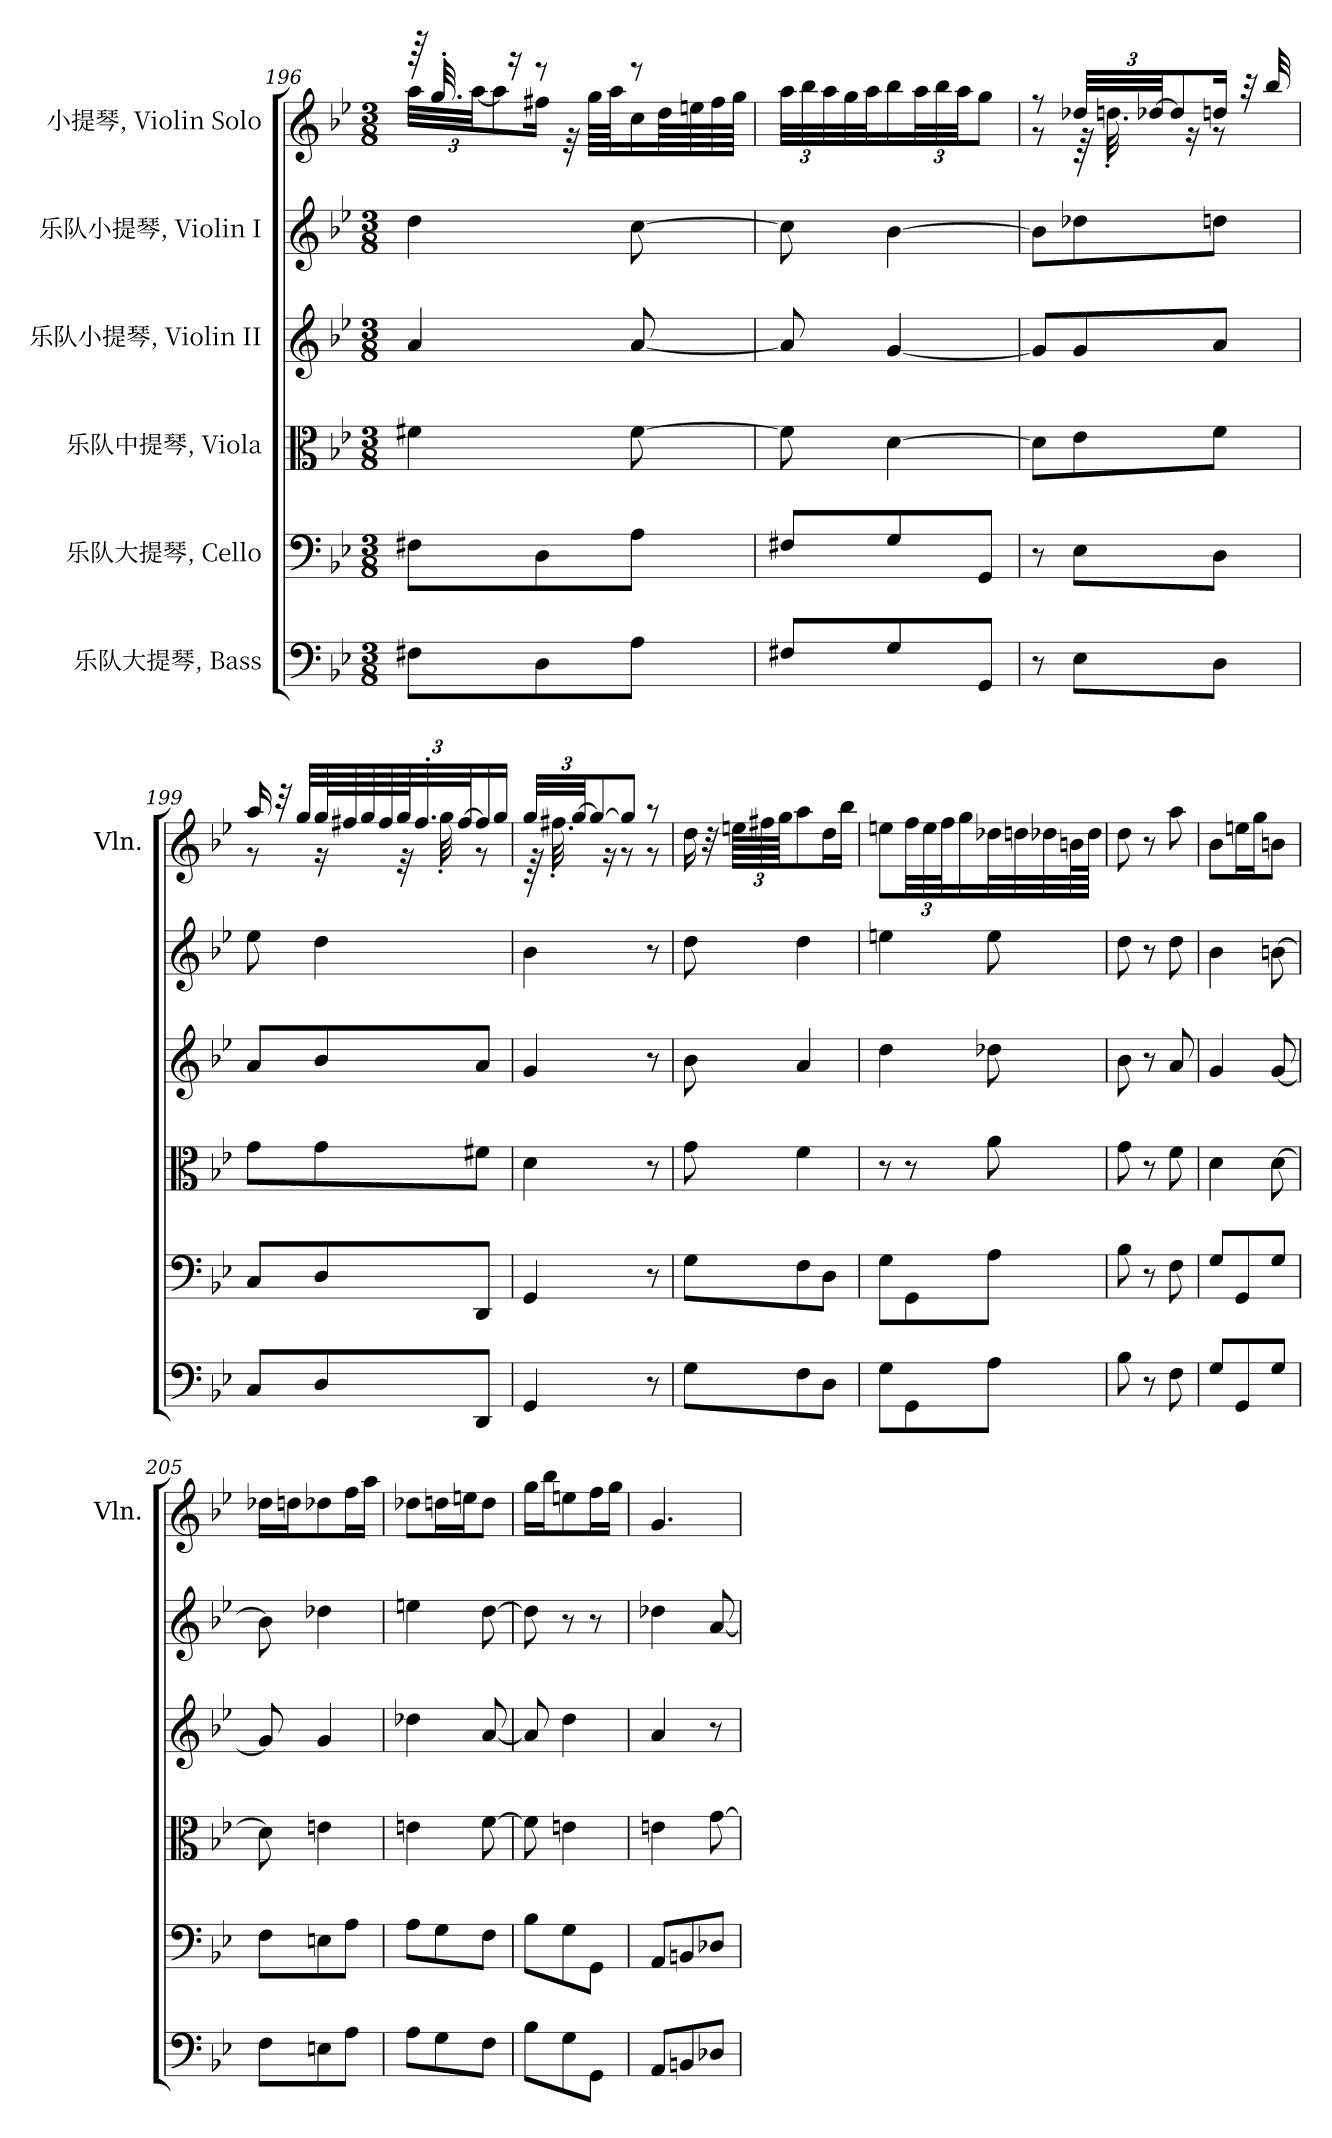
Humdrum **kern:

**kern	**kern	**kern	**kern	**kern	**kern
*part6	*part5	*part4	*part3	*part2	*part1
*staff6	*staff5	*staff4	*staff3	*staff2	*staff1
*I"乐队大提琴, Bass	*I"乐队大提琴, Cello	*I"乐队中提琴, Viola	*I"乐队小提琴, Violin II	*I"乐队小提琴, Violin I	*I"小提琴, Violin Solo
*	*	*	*	*	*I'Vln.
*clefF4	*clefF4	*clefC3	*clefG2	*clefG2	*clefG2
*k[b-e-]	*k[b-e-]	*k[b-e-]	*k[b-e-]	*k[b-e-]	*k[b-e-]
*M3/8	*M3/8	*M3/8	*M3/8	*M3/8	*M3/8
=196	=196	=196	=196	=196	=196
*	*	*	*	*	*^
*	*	*	*	*	*	*Xbrackettup
8F#X\L	8F#X\L	4f#X\	4a/	4dd\	64r	48aa\LLL
.	.	.	.	.	32.gg'/	.
.	.	.	.	.	.	[48aa\JJ
.	.	.	.	.	.	12aa\]
.	.	.	.	.	16r	.
8D\	8D\	.	.	.	8r	16ff#X\Jk
.	.	.	.	.	.	32r
.	.	.	.	.	.	64gg\LLLL
.	.	.	.	.	.	64aa\JJ
8A\J	8A\J	[8f#\	[8a/	[8cc\	8r	16cc\
.	.	.	.	.	.	64dd\LL
.	.	.	.	.	.	64een\
.	.	.	.	.	.	64ff#\
.	.	.	.	.	.	64gg\JJJJ
*	*	*	*	*	*v	*v
!!LO:LB:g=z
=197	=197	=197	=197	=197	=197
8F#X/L	8F#X/L	8f#\]	8a/]	8cc\]	48aa\LLL
.	.	.	.	.	48bb-\
.	.	.	.	.	48aa\
.	.	.	.	.	32gg\
.	.	.	.	.	32aa\J
8G/	8G/	[4d\	[4g/	[4b-\	16bb-\
.	.	.	.	.	48aa\L
.	.	.	.	.	48bb-\
.	.	.	.	.	48aa\JJ
8GG/J	8GG/J	.	.	.	8gg\J
=198	=198	=198	=198	=198	=198
*	*	*	*	*	*^
8r	8r	8d\L]	8g/L]	8b-\L]	8r	8r
8E-\L	8E-\L	8e-\	8g/	8dd-X\	48dd-X/LLL	64r
.	.	.	.	.	.	32.ddn'\
.	.	.	.	.	[48dd-X/JJ	.
.	.	.	.	.	12dd-/]	.
.	.	.	.	.	.	16r
8D\J	8D\J	8f\J	8a/J	8ddn\J	16ddn/Jk	8r
.	.	.	.	.	32r	.
.	.	.	.	.	32bb-/	.
=199	=199	=199	=199	=199	=199	=199
8C/L	8C/L	8g\L	8a/L	8ee-\	16aa/	8r
.	.	.	.	.	32r	.
.	.	.	.	.	32gg/LLL	.
8D/	8D/	8g\	8b-/	4dd\	64gg/L	16r
.	.	.	.	.	64ff#X/	.
.	.	.	.	.	64gg/	.
.	.	.	.	.	64ff#/	.
.	.	.	.	.	96gg/J	32r
.	.	.	.	.	48.ff#'/	.
.	.	.	.	.	.	32gg'\
.	.	.	.	.	[48ff#/J	.
8DD/J	8DD/J	8f#X\J	8a/J	.	16ff#/]	8r
.	.	.	.	.	16gg/JJ	.
!!LO:PB:g=z	!!
=200	=200	=200	=200	=200	=200	=200
4GG/	4GG/	4d\	4g/	4b-\	48gg/LLL	64r
.	.	.	.	.	.	32.ff#X'\
.	.	.	.	.	[48gg/JJ	.
.	.	.	.	.	12gg/_	.
.	.	.	.	.	.	16r
.	.	.	.	.	8gg/J]	8r
8r	8r	8r	8r	8r	8r	8r
*	*	*	*	*	*v	*v
=201	=201	=201	=201	=201	=201
8G\L	8G\L	8g\	8b-\	8dd\	16dd\
.	.	.	.	.	32r
.	.	.	.	.	96een\LLLL
.	.	.	.	.	96ff#X\
.	.	.	.	.	96gg\JJJ
8F\	8F\	4f\	4a/	4dd\	8aa\
8D\J	8D\J	.	.	.	16dd\L
.	.	.	.	.	16bb-\JJ
=202	=202	=202	=202	=202	=202
8G\L	8G\L	8r	4dd\	4een\	8een\L
8GG\	8GG\	8r	.	.	48ff\LL
.	.	.	.	.	48ee\
.	.	.	.	.	48ff\J
.	.	.	.	.	16gg\
8A\J	8A\J	8a\	8dd-X\	8ee\	32dd-X\L
.	.	.	.	.	32ddn\
.	.	.	.	.	32dd-X\
.	.	.	.	.	64bn\L
.	.	.	.	.	64dd-\JJJJ
=203	=203	=203	=203	=203	=203
8B-\	8B-\	8g\	8b-\	8dd\	8dd\
8r	8r	8r	8r	8r	8r
8F\	8F\	8f\	8a/	8dd\	8aa\
!!LO:LB:g=z
=204	=204	=204	=204	=204	=204
8G/L	8G/L	4d\	4g/	4b-\	8b-\L
8GG/	8GG/	.	.	.	16een\L
.	.	.	.	.	16gg\J
8G/J	8G/J	[8d\	[8g/	[8bn\	8bn\J
=205	=205	=205	=205	=205	=205
8F\L	8F\L	8d\]	8g/]	8b\]	16dd-X\LL
.	.	.	.	.	16ddn\J
8En\	8En\	4en\	4g/	4dd-X\	8dd-X\
8A\J	8A\J	.	.	.	16ff\L
.	.	.	.	.	16aa\JJ
=206	=206	=206	=206	=206	=206
8A\L	8A\L	4en\	4dd-X\	4een\	8dd-X\L
8G\	8G\	.	.	.	16ddn\L
.	.	.	.	.	16een\J
8F\J	8F\J	[8f\	[8a/	[8dd\	8dd\J
=207	=207	=207	=207	=207	=207
8B-\L	8B-\L	8f\]	8a/]	8dd\]	16gg\LL
.	.	.	.	.	16bb-\J
8G\	8G\	4en\	4dd\	8r	8een\
8GG\J	8GG\J	.	.	8r	16ff\L
.	.	.	.	.	16gg\JJ
=208	=208	=208	=208	=208	=208
8AA/L	8AA/L	4en\	4a/	4dd-X\	4.g/
8BBn/	8BBn/	.	.	.	.
8D-X/J	8D-X/J	[8g\	8r	[8a/	.
=	=	=	=	=	=
*-	*-	*-	*-	*-	*-
